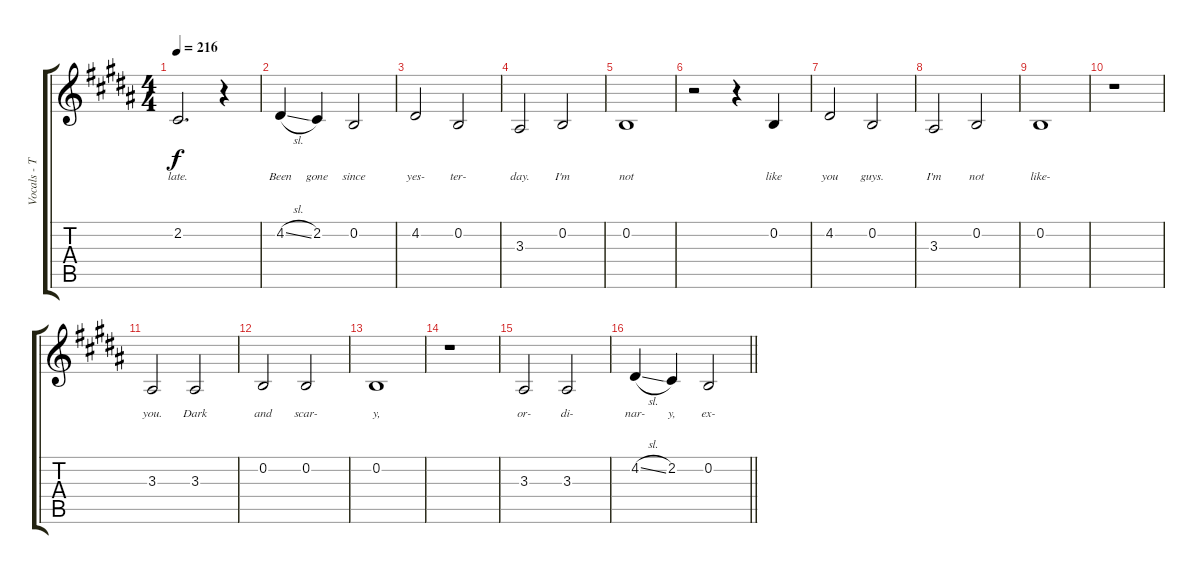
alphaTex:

\track ("Vocals - Tom DeLonge" "Vocals - T") {instrument clarinet}
\staff {score tabs}
\tuning (E4 B3 G3 D3 A2 E2) {hide}
\ts (4 4)
\tempo 216
\clef g2
\ks b
2.2.2{d lyrics (0 "late.") lyrics (1 "") lyrics (2 "") lyrics (3 "") lyrics (4 "") dy f} r.4 |
4.2{sl}.4{lyrics (0 "Been") lyrics (1 "") lyrics (2 "") lyrics (3 "") lyrics (4 "")} 2.2.4{lyrics (0 "gone") lyrics (1 "") lyrics (2 "") lyrics (3 "") lyrics (4 "")} 0.2.2{lyrics (0 "since") lyrics (1 "") lyrics (2 "") lyrics (3 "") lyrics (4 "")} |
4.2.2{lyrics (0 "yes-") lyrics (1 "") lyrics (2 "") lyrics (3 "") lyrics (4 "") volume 13} 0.2.2{lyrics (0 "ter-") lyrics (1 "") lyrics (2 "") lyrics (3 "") lyrics (4 "")} |
3.3.2{lyrics (0 "day.") lyrics (1 "") lyrics (2 "") lyrics (3 "") lyrics (4 "")} 0.2.2{lyrics (0 "I'm") lyrics (1 "") lyrics (2 "") lyrics (3 "") lyrics (4 "")} |
0.2.1{lyrics (0 "not") lyrics (1 "") lyrics (2 "") lyrics (3 "") lyrics (4 "")} |
r.2 r.4 0.2.4{lyrics (0 "like") lyrics (1 "") lyrics (2 "") lyrics (3 "") lyrics (4 "")} |
4.2.2{lyrics (0 "you") lyrics (1 "") lyrics (2 "") lyrics (3 "") lyrics (4 "")} 0.2.2{lyrics (0 "guys.") lyrics (1 "") lyrics (2 "") lyrics (3 "") lyrics (4 "")} |
3.3.2{lyrics (0 "I'm") lyrics (1 "") lyrics (2 "") lyrics (3 "") lyrics (4 "")} 0.2.2{lyrics (0 "not") lyrics (1 "") lyrics (2 "") lyrics (3 "") lyrics (4 "")} |
0.2.1{lyrics (0 "like-") lyrics (1 "") lyrics (2 "") lyrics (3 "") lyrics (4 "")} |
r.1 |
3.3.2{lyrics (0 "you.") lyrics (1 "") lyrics (2 "") lyrics (3 "") lyrics (4 "") volume 16} 3.3.2{lyrics (0 "Dark") lyrics (1 "") lyrics (2 "") lyrics (3 "") lyrics (4 "")} |
0.2.2{lyrics (0 "and") lyrics (1 "") lyrics (2 "") lyrics (3 "") lyrics (4 "")} 0.2.2{lyrics (0 "scar-") lyrics (1 "") lyrics (2 "") lyrics (3 "") lyrics (4 "")} |
0.2.1{lyrics (0 "y,") lyrics (1 "") lyrics (2 "") lyrics (3 "") lyrics (4 "")} |
r.1 |
3.3.2{lyrics (0 "or-") lyrics (1 "") lyrics (2 "") lyrics (3 "") lyrics (4 "")} 3.3.2{lyrics (0 "di-") lyrics (1 "") lyrics (2 "") lyrics (3 "") lyrics (4 "")} |
\barLineRight lightlight
4.2{sl}.4{lyrics (0 "nar-") lyrics (1 "") lyrics (2 "") lyrics (3 "") lyrics (4 "")} 2.2.4{lyrics (0 "y,") lyrics (1 "") lyrics (2 "") lyrics (3 "") lyrics (4 "")} 0.2.2{lyrics (0 "ex-") lyrics (1 "") lyrics (2 "") lyrics (3 "") lyrics (4 "")}
